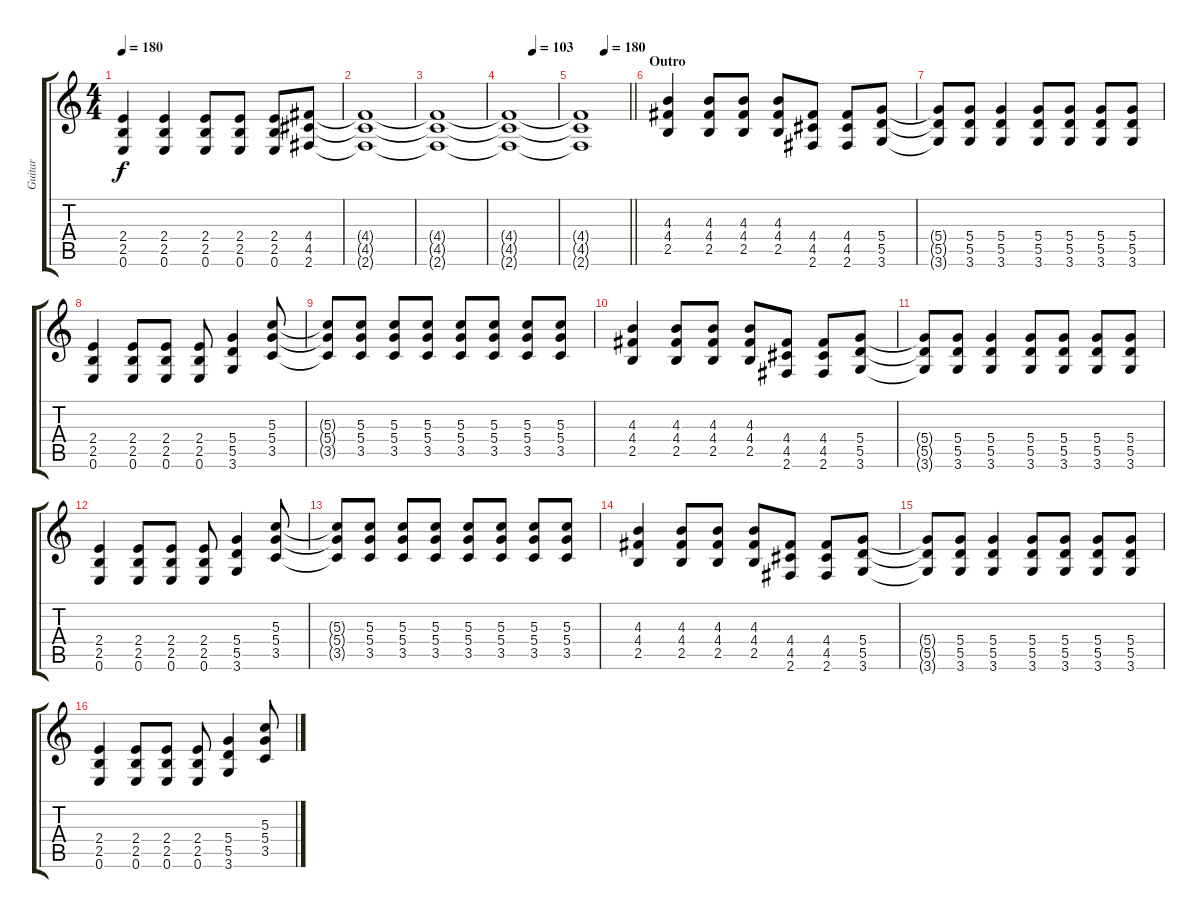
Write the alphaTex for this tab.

\track ("Guitar" "Guitar") {instrument distortionguitar}
\staff {score tabs}
\tuning (E4 B3 G3 D3 A2 E2) {hide}
\ts (4 4)
\tempo 180
\clef g2
\ks c
(2.4 2.5 0.6).4{dy f} (2.4 2.5 0.6).4 (2.4 2.5 0.6).8 (2.4 2.5 0.6).8 (2.4 2.5 0.6).8 (4.4 4.5 2.6).8 |
(4.4{t} 4.5{t} 2.6{t}).1{volume 4} |
(4.4{t} 4.5{t} 2.6{t}).1 |
\tempo (103 0.5)
(4.4{t} 4.5{t} 2.6{t}).1 |
\tempo (180 0.5)
\barLineRight lightlight
(4.4{t} 4.5{t} 2.6{t}).1 |
\section ("" "Outro")
(4.3 4.4 2.5).4{volume 11} (4.3 4.4 2.5).8 (4.3 4.4 2.5).8 (4.3 4.4 2.5).8 (4.4 4.5 2.6).8 (4.4 4.5 2.6).8 (5.4 5.5 3.6).8 |
(5.4{t} 5.5{t} 3.6{t}).8 (5.4 5.5 3.6).8 (5.4 5.5 3.6).4 (5.4 5.5 3.6).8 (5.4 5.5 3.6).8 (5.4 5.5 3.6).8 (5.4 5.5 3.6).8 |
(2.4 2.5 0.6).4 (2.4 2.5 0.6).8 (2.4 2.5 0.6).8 (2.4 2.5 0.6).8 (5.4 5.5 3.6).4 (5.3 5.4 3.5).8 |
(5.3{t} 5.4{t} 3.5{t}).8 (5.3 5.4 3.5).8 (5.3 5.4 3.5).8 (5.3 5.4 3.5).8 (5.3 5.4 3.5).8 (5.3 5.4 3.5).8 (5.3 5.4 3.5).8 (5.3 5.4 3.5).8 |
(4.3 4.4 2.5).4 (4.3 4.4 2.5).8 (4.3 4.4 2.5).8 (4.3 4.4 2.5).8 (4.4 4.5 2.6).8 (4.4 4.5 2.6).8 (5.4 5.5 3.6).8 |
(5.4{t} 5.5{t} 3.6{t}).8 (5.4 5.5 3.6).8 (5.4 5.5 3.6).4 (5.4 5.5 3.6).8 (5.4 5.5 3.6).8 (5.4 5.5 3.6).8 (5.4 5.5 3.6).8 |
(2.4 2.5 0.6).4 (2.4 2.5 0.6).8 (2.4 2.5 0.6).8 (2.4 2.5 0.6).8 (5.4 5.5 3.6).4 (5.3 5.4 3.5).8 |
(5.3{t} 5.4{t} 3.5{t}).8 (5.3 5.4 3.5).8 (5.3 5.4 3.5).8 (5.3 5.4 3.5).8 (5.3 5.4 3.5).8 (5.3 5.4 3.5).8 (5.3 5.4 3.5).8 (5.3 5.4 3.5).8 |
(4.3 4.4 2.5).4 (4.3 4.4 2.5).8 (4.3 4.4 2.5).8 (4.3 4.4 2.5).8 (4.4 4.5 2.6).8 (4.4 4.5 2.6).8 (5.4 5.5 3.6).8 |
(5.4{t} 5.5{t} 3.6{t}).8 (5.4 5.5 3.6).8 (5.4 5.5 3.6).4 (5.4 5.5 3.6).8 (5.4 5.5 3.6).8 (5.4 5.5 3.6).8 (5.4 5.5 3.6).8 |
(2.4 2.5 0.6).4 (2.4 2.5 0.6).8 (2.4 2.5 0.6).8 (2.4 2.5 0.6).8 (5.4 5.5 3.6).4 (5.3 5.4 3.5).8
